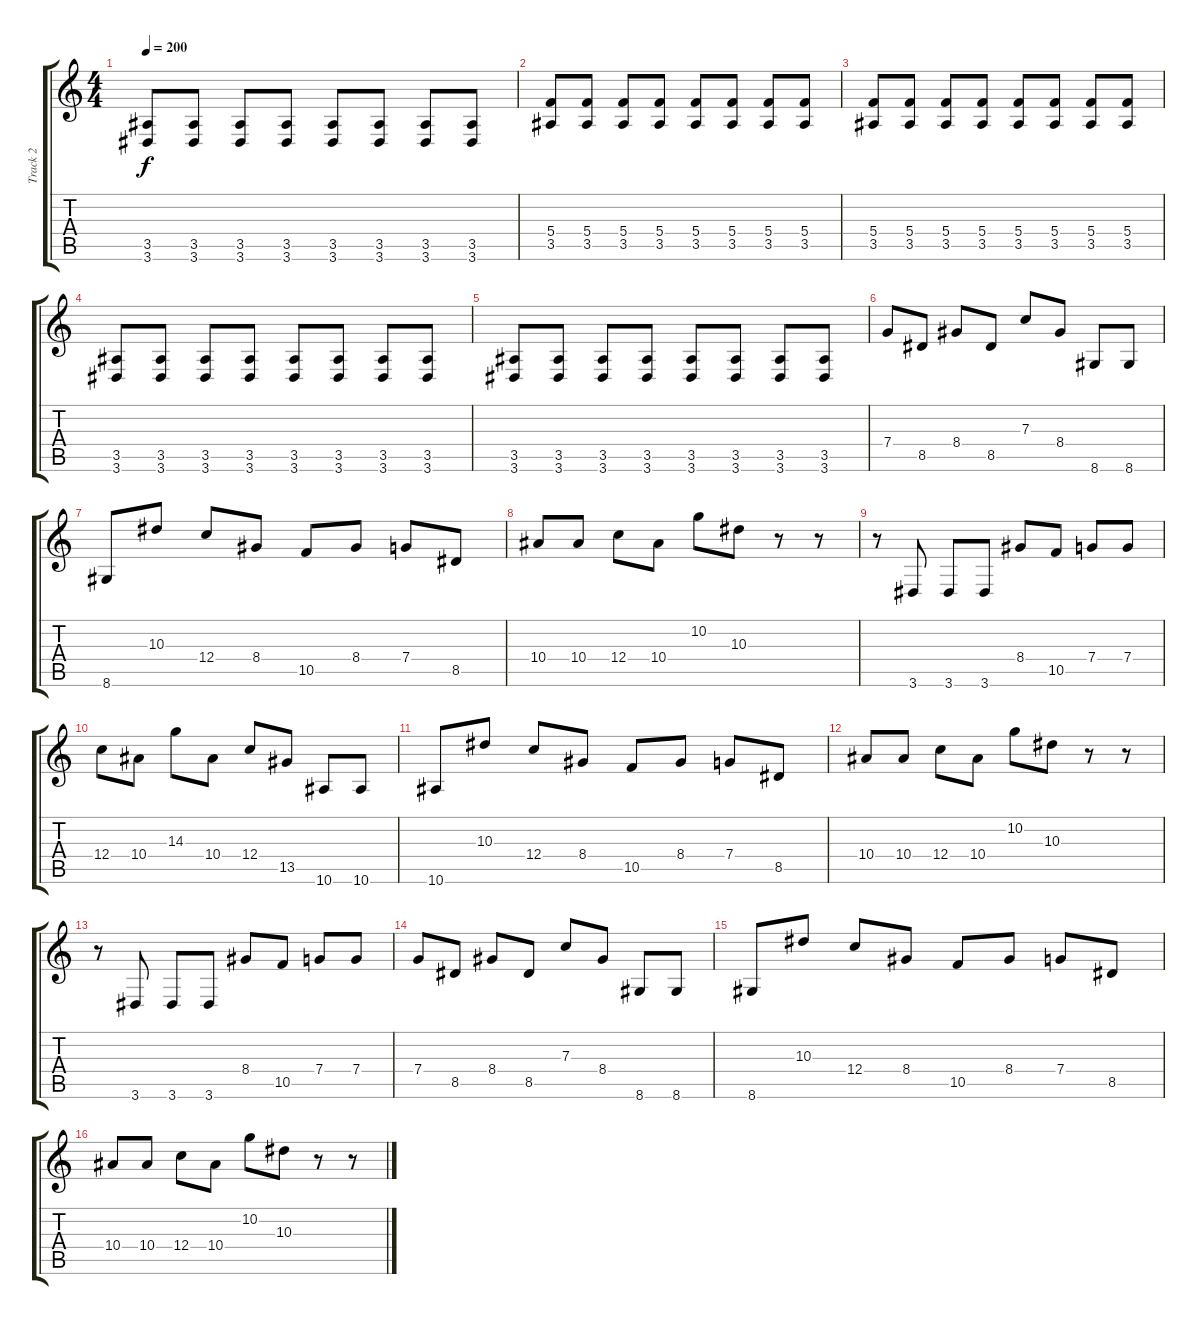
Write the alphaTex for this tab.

\track ("Track 2" "Track 2") {instrument overdrivenguitar}
\staff {score tabs}
\tuning (D4 A3 F3 C3 G2 C2) {hide}
\ts (4 4)
\tempo 200
\clef g2
\ks c
(3.5 3.6).8{dy f} (3.5 3.6).8 (3.5 3.6).8 (3.5 3.6).8 (3.5 3.6).8 (3.5 3.6).8 (3.5 3.6).8 (3.5 3.6).8 |
(5.4 3.5).8 (5.4 3.5).8 (5.4 3.5).8 (5.4 3.5).8 (5.4 3.5).8 (5.4 3.5).8 (5.4 3.5).8 (5.4 3.5).8 |
(5.4 3.5).8 (5.4 3.5).8 (5.4 3.5).8 (5.4 3.5).8 (5.4 3.5).8 (5.4 3.5).8 (5.4 3.5).8 (5.4 3.5).8 |
(3.5 3.6).8 (3.5 3.6).8 (3.5 3.6).8 (3.5 3.6).8 (3.5 3.6).8 (3.5 3.6).8 (3.5 3.6).8 (3.5 3.6).8 |
(3.5 3.6).8 (3.5 3.6).8 (3.5 3.6).8 (3.5 3.6).8 (3.5 3.6).8 (3.5 3.6).8 (3.5 3.6).8 (3.5 3.6).8 |
7.4.8 8.5.8 8.4.8 8.5.8 7.3.8 8.4.8 8.6.8 8.6.8 |
8.6.8 10.3.8 12.4.8 8.4.8 10.5.8 8.4.8 7.4.8 8.5.8 |
10.4.8 10.4.8 12.4.8 10.4.8 10.2.8 10.3.8 r.8 r.8 |
r.8 3.6.8 3.6.8 3.6.8 8.4.8 10.5.8 7.4.8 7.4.8 |
12.4.8 10.4.8 14.3.8 10.4.8 12.4.8 13.5.8 10.6.8 10.6.8 |
10.6.8 10.3.8 12.4.8 8.4.8 10.5.8 8.4.8 7.4.8 8.5.8 |
10.4.8 10.4.8 12.4.8 10.4.8 10.2.8 10.3.8 r.8 r.8 |
r.8 3.6.8 3.6.8 3.6.8 8.4.8 10.5.8 7.4.8 7.4.8 |
7.4.8 8.5.8 8.4.8 8.5.8 7.3.8 8.4.8 8.6.8 8.6.8 |
8.6.8 10.3.8 12.4.8 8.4.8 10.5.8 8.4.8 7.4.8 8.5.8 |
10.4.8 10.4.8 12.4.8 10.4.8 10.2.8 10.3.8 r.8 r.8
